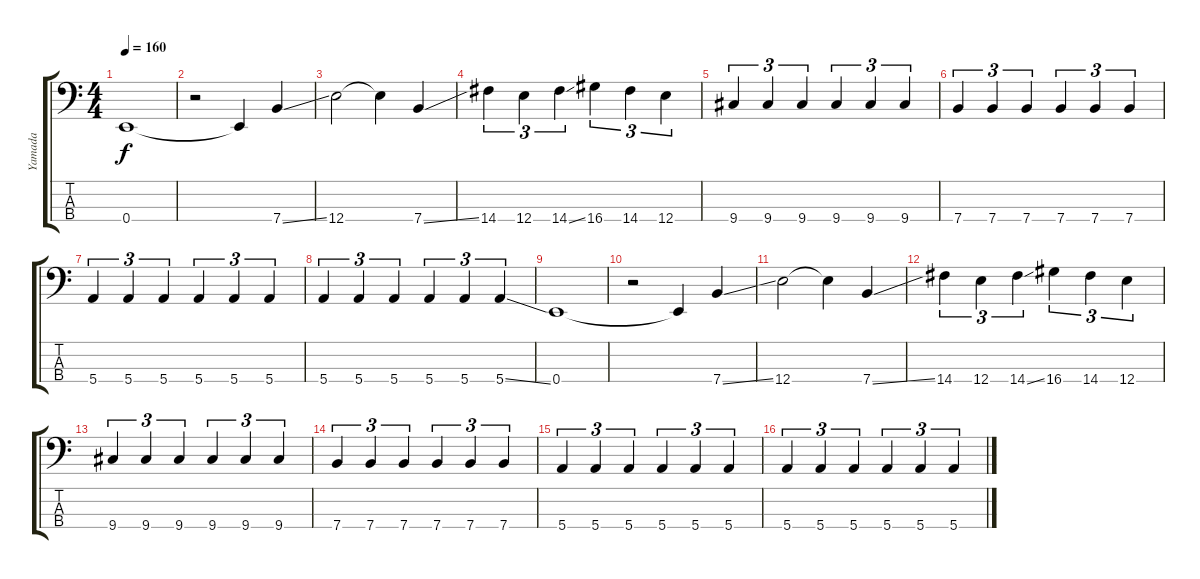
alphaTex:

\track ("Yamada" "Yamada") {instrument electricbasspick}
\staff {score tabs}
\tuning (G2 D2 A1 E1) {hide}
\ts (4 4)
\tempo 160
\clef f4
\ks c
0.4.1{dy f} |
r.2 0.4{t}.4 7.4{ss}.4 |
12.4.2 12.4{t}.4 7.4{ss}.4 |
14.4.4{tu (3 2)} 12.4.4{tu (3 2)} 14.4{ss}.4{tu (3 2)} 16.4.4{tu (3 2)} 14.4.4{tu (3 2)} 12.4.4{tu (3 2)} |
9.4.4{tu (3 2)} 9.4.4{tu (3 2)} 9.4.4{tu (3 2)} 9.4.4{tu (3 2)} 9.4.4{tu (3 2)} 9.4.4{tu (3 2)} |
7.4.4{tu (3 2)} 7.4.4{tu (3 2)} 7.4.4{tu (3 2)} 7.4.4{tu (3 2)} 7.4.4{tu (3 2)} 7.4.4{tu (3 2)} |
5.4.4{tu (3 2)} 5.4.4{tu (3 2)} 5.4.4{tu (3 2)} 5.4.4{tu (3 2)} 5.4.4{tu (3 2)} 5.4.4{tu (3 2)} |
5.4.4{tu (3 2)} 5.4.4{tu (3 2)} 5.4.4{tu (3 2)} 5.4.4{tu (3 2)} 5.4.4{tu (3 2)} 5.4{ss}.4{tu (3 2)} |
0.4.1 |
r.2 0.4{t}.4 7.4{ss}.4 |
12.4.2 12.4{t}.4 7.4{ss}.4 |
14.4.4{tu (3 2)} 12.4.4{tu (3 2)} 14.4{ss}.4{tu (3 2)} 16.4.4{tu (3 2)} 14.4.4{tu (3 2)} 12.4.4{tu (3 2)} |
9.4.4{tu (3 2)} 9.4.4{tu (3 2)} 9.4.4{tu (3 2)} 9.4.4{tu (3 2)} 9.4.4{tu (3 2)} 9.4.4{tu (3 2)} |
7.4.4{tu (3 2)} 7.4.4{tu (3 2)} 7.4.4{tu (3 2)} 7.4.4{tu (3 2)} 7.4.4{tu (3 2)} 7.4.4{tu (3 2)} |
5.4.4{tu (3 2)} 5.4.4{tu (3 2)} 5.4.4{tu (3 2)} 5.4.4{tu (3 2)} 5.4.4{tu (3 2)} 5.4.4{tu (3 2)} |
5.4.4{tu (3 2)} 5.4.4{tu (3 2)} 5.4.4{tu (3 2)} 5.4.4{tu (3 2)} 5.4.4{tu (3 2)} 5.4.4{tu (3 2)}
